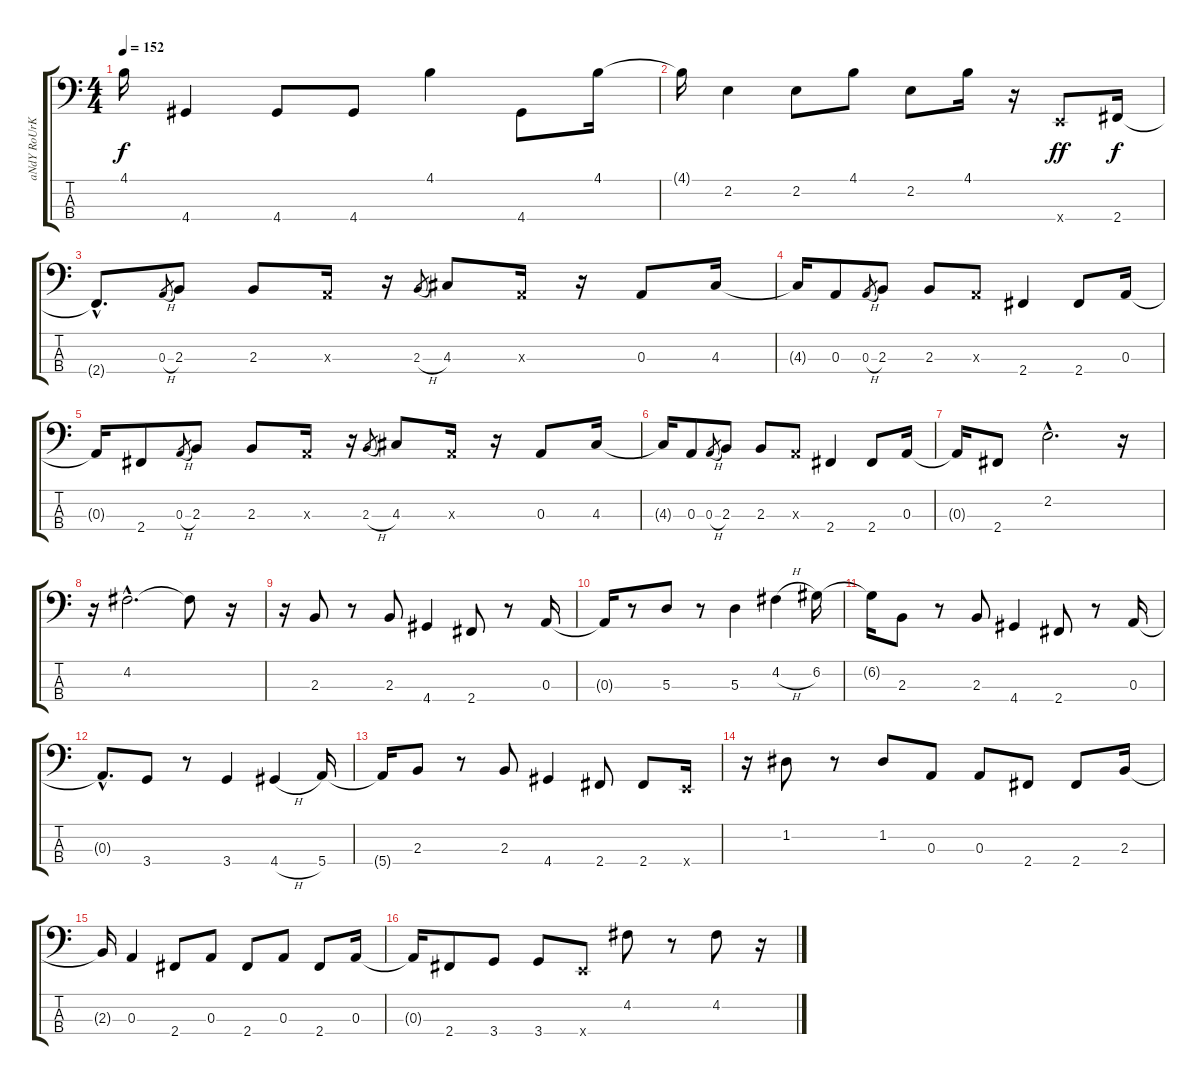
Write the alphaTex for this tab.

\track ("aNdY RoUrKe" "aNdY RoUrK") {instrument electricbasspick}
\staff {score tabs}
\tuning (G2 D2 A1 E1) {hide}
\ts (4 4)
\tempo 152
\clef f4
\ks c
4.1{t}.16{dy f} 4.4.4 4.4.8 4.4.8 4.1.4 4.4.8 4.1.16 |
4.1{t}.16 2.2.4 2.2.8 4.1.8 2.2.8 4.1.16 r.16 0.4{x}.8{dy ff} 2.4.16{dy f} |
2.4{hac t}.8{d} 0.3{h}.8{gr} 2.3.8 2.3.8 0.3{x}.16 r.16 2.3{h}.8{gr} 4.3.8 0.3{x}.16 r.16 0.3.8 4.3.16 |
4.3{t}.16 0.3.8 0.3{h}.8{gr} 2.3.8 2.3.8 0.3{x}.8 2.4.4 2.4.8 0.3.16 |
0.3{t}.16 2.4.8 0.3{h}.8{gr} 2.3.8 2.3.8 0.3{x}.16 r.16 2.3{h}.8{gr} 4.3.8 0.3{x}.16 r.16 0.3.8 4.3.16 |
4.3{t}.16 0.3.8 0.3{h}.8{gr} 2.3.8 2.3.8 0.3{x}.8 2.4.4 2.4.8 0.3.16 |
0.3{t}.16 2.4.8 2.2{hac}.2{d} r.16 |
r.16 4.2{hac}.2{d} 4.2{t}.8 r.16 |
r.16 2.3.8 r.8 2.3.8 4.4.4 2.4.8 r.8 0.3.16 |
0.3{t}.16 r.8 5.3.8 r.8 5.3.4 4.2{h}.4 6.2.16 |
6.2{t}.16 2.3.8 r.8 2.3.8 4.4.4 2.4.8 r.8 0.3.16 |
0.3{hac t}.8{d} 3.4.8 r.8 3.4.4 4.4{h}.4 5.4.16 |
5.4{t}.16 2.3.8 r.8 2.3.8 4.4.4 2.4.8 2.4.8 0.4{x}.16 |
r.16 1.2.8 r.8 1.2.8 0.3.8 0.3.8 2.4.8 2.4.8 2.3.16 |
2.3{t}.16 0.3.4 2.4.8 0.3.8 2.4.8 0.3.8 2.4.8 0.3.16 |
0.3{t}.16 2.4.8 3.4.8 3.4.8 0.4{x}.8 4.2.8 r.8 4.2.8 r.16
